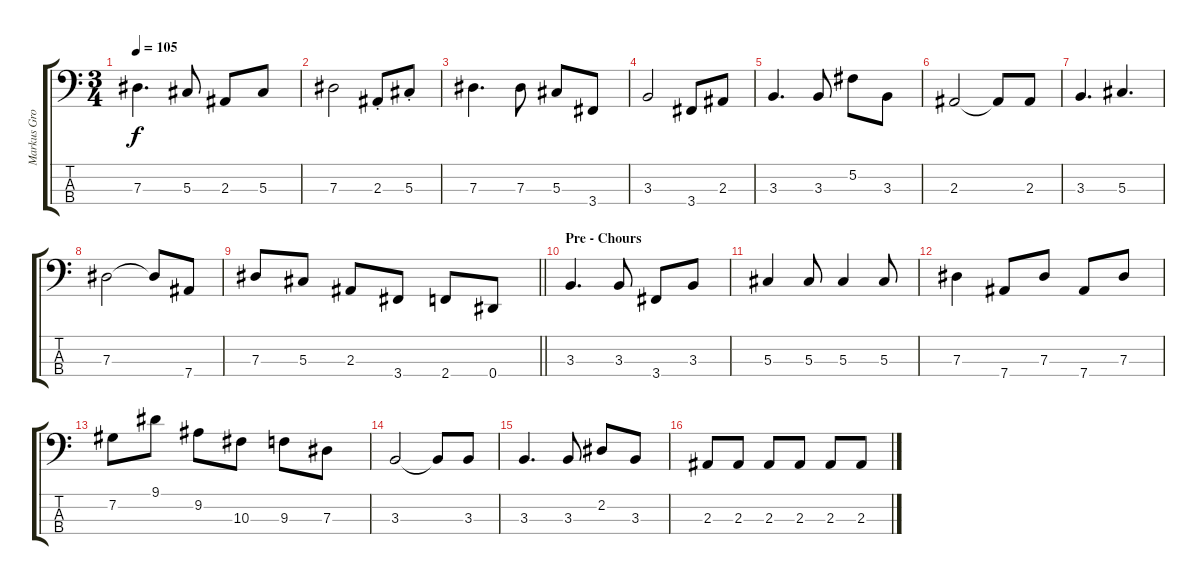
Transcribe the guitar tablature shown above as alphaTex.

\track ("Markus Grosskopf" "Markus Gro") {instrument electricbassfinger}
\staff {score tabs}
\tuning (Gb2 Db2 Ab1 Eb1) {hide}
\ts (3 4)
\tempo 105
\clef f4
\ks c
7.3{t}.4{d dy f} 5.3.8 2.3.8 5.3.8 |
7.3.2 2.3{st}.8 5.3{st}.8 |
7.3.4{d} 7.3.8 5.3.8 3.4.8 |
3.3.2 3.4.8 2.3.8 |
3.3.4{d} 3.3.8 5.2.8 3.3.8 |
2.3.2 2.3{t}.8 2.3.8 |
3.3.4{d} 5.3.4{d} |
7.3.2 7.3{t}.8 7.4.8 |
\barLineRight lightlight
7.3.8 5.3.8 2.3.8 3.4.8 2.4.8 0.4.8 |
\section ("" "Pre - Chours")
3.3.4{d} 3.3.8 3.4.8 3.3.8 |
5.3.4 5.3.8 5.3.4 5.3.8 |
7.3.4 7.4.8 7.3.8 7.4.8 7.3.8 |
7.2.8 9.1.8 9.2.8 10.3.8 9.3.8 7.3.8 |
3.3.2 3.3{t}.8 3.3.8 |
3.3.4{d} 3.3.8 2.2.8 3.3.8 |
2.3.8 2.3.8 2.3.8 2.3.8 2.3.8 2.3.8
